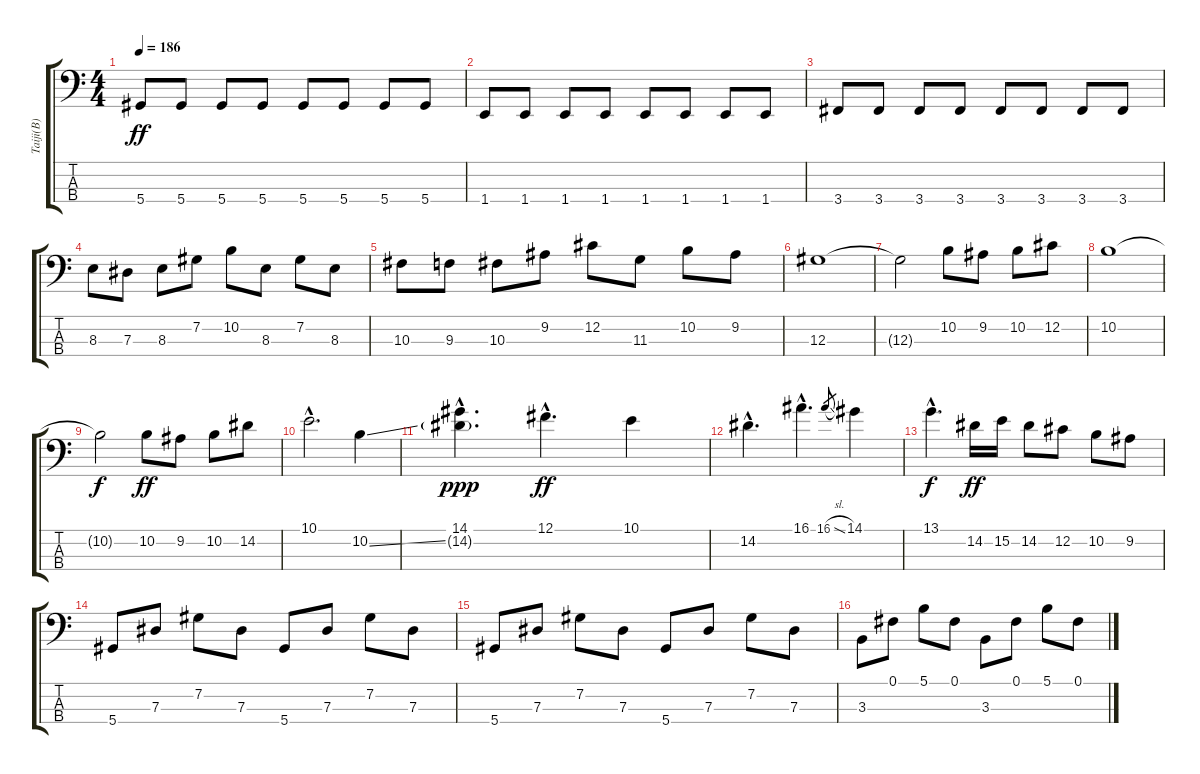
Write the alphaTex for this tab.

\track ("Taiji(B)" "Taiji(B)") {instrument electricbasspick}
\staff {score tabs}
\tuning (Gb2 Db2 Ab1 Eb1) {hide}
\ts (4 4)
\tempo 186
\clef f4
\ks c
5.4.8{dy ff} 5.4.8 5.4.8 5.4.8 5.4.8 5.4.8 5.4.8 5.4.8 |
1.4.8 1.4.8 1.4.8 1.4.8 1.4.8 1.4.8 1.4.8 1.4.8 |
3.4.8 3.4.8 3.4.8 3.4.8 3.4.8 3.4.8 3.4.8 3.4.8 |
8.3.8 7.3.8 8.3.8 7.2.8 10.2.8 8.3.8 7.2.8 8.3.8 |
10.3.8 9.3.8 10.3.8 9.2.8 12.2.8 11.3.8 10.2.8 9.2.8 |
12.3.1 |
12.3{t}.2 10.2.8 9.2.8 10.2.8 12.2.8 |
10.2.1 |
10.2{t}.2{dy f} 10.2.8{dy ff} 9.2.8 10.2.8 14.2.8 |
10.1{hac}.2{d} 10.2{ss}.4 |
(14.1{hac} 14.2{g hac}).4{d dy ppp} 12.1{hac}.4{d dy ff} 10.1.4 |
14.2{hac}.4{d} 16.1{hac}.4{d} 16.1{sl}.8{gr} 14.1.4 |
13.1{hac}.4{d dy f} 14.2.16{dy ff} 15.2.16 14.2.8 12.2.8 10.2.8 9.2.8 |
5.4.8 7.3.8 7.2.8 7.3.8 5.4.8 7.3.8 7.2.8 7.3.8 |
5.4.8 7.3.8 7.2.8 7.3.8 5.4.8 7.3.8 7.2.8 7.3.8 |
3.3.8 0.1.8 5.1.8 0.1.8 3.3.8 0.1.8 5.1.8 0.1.8
